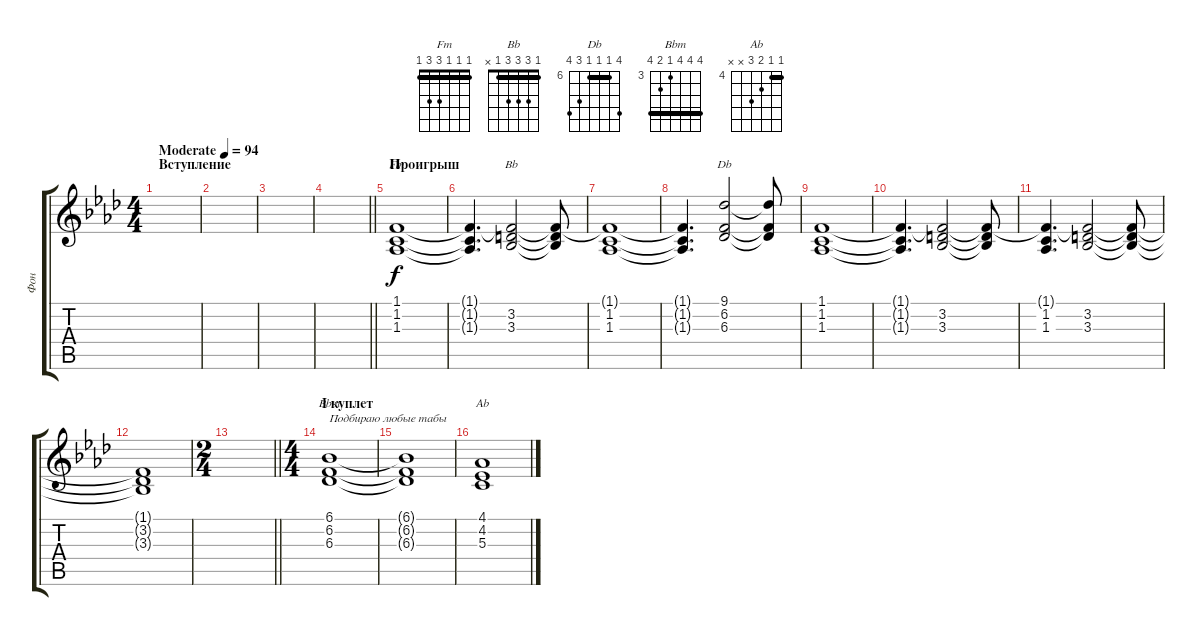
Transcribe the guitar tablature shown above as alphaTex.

\track ("Фон" "Фон") {instrument pad2warm}
\staff {score tabs}
\tuning (E4 B3 G3 D3 A2 E2) {hide}
\chord ("Fm" 1 1 1 3 3 1) {barre 1}
\chord ("Bb" 1 3 3 3 1 x) {barre 1}
\chord ("Db" 9 6 6 6 8 9) {firstfret 6 barre 6}
\chord ("Bbm" 6 6 6 3 4 6) {firstfret 3 barre 6}
\chord ("Ab" 4 4 5 6 x x) {firstfret 4 barre 4}
\ts (4 4)
\section ("" "Вступление")
\tempo (94 "Moderate")
\clef g2
\ks fminor
|
|
|
\barLineRight lightlight
|
\section ("" "Проигрыш")
(1.1 1.2 1.3).1{ch "Fm"} |
(1.1{t} 1.2{t} 1.3{t}).4{d} (1.1{t} 3.2 3.3).2{ch "Bb"} (1.1{t} 3.2{t} 3.3{t}).8 |
(1.1{t} 1.2 1.3).1 |
(1.1{t} 1.2{t} 1.3{t}).4{d} (9.1 6.2 6.3).2{ch "Db"} (9.1{t} 6.2{t} 6.3{t}).8 |
(1.1 1.2 1.3).1 |
(1.1{t} 1.2{t} 1.3{t}).4{d} (1.1{t} 3.2 3.3).2 (1.1{t} 3.2{t} 3.3{t}).8 |
(1.1{t} 1.2 1.3).4{d} (1.1{t} 3.2 3.3).2 (1.1{t} 3.2{t} 3.3{t}).8 |
(1.1{t} 3.2{t} 3.3{t}).1 |
\ts (2 4)
\barLineRight lightlight
|
\ts (4 4)
\section ("" "I куплет")
(6.1 6.2 6.3).1{ch "Bbm" txt "Подбираю любые табы"} |
(6.1{t} 6.2{t} 6.3{t}).1 |
(4.1 4.2 5.3).1{ch "Ab"}
